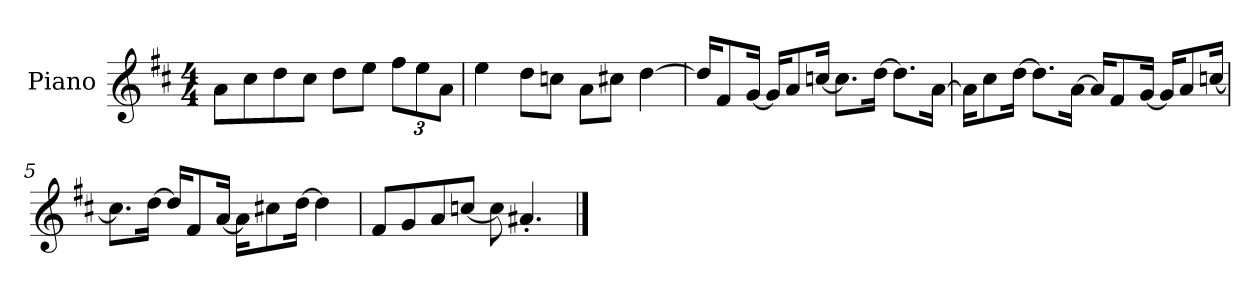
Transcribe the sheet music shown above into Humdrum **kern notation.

**kern
*part1
*staff1
*I"Piano
*I'P-no
*clefG2
*k[f#c#]
*M4/4
*MM90
=1
8a\L
8cc#\
8dd\
8cc#\J
8dd\L
8ee\J
*Xbrackettup
12ff#\L
12ee\
12a\J
=2
4ee\
8dd\L
8ccn\J
8a\L
8cc#X\J
[4dd\
=3
16dd/KL]
8f#/
[16g/Jk
16g/KL]
8a/
[16ccn/Jk
8.cc\L]
[16dd\Jk
8.dd\L]
[16a\Jk
=4
16a\KL]
8cc#\
[16dd\Jk
8.dd\L]
[16a\Jk
16a/KL]
8f#/
[16g/Jk
16g/KL]
8a/
[16ccn/Jk
!!LO:LB:g=z
=5
8.cc\L]
[16dd\Jk
16dd/KL]
8f#/
[16a/Jk
16a\KL]
8cc#X\
[16dd\Jk
4dd\]
=6
8f#/L
8g/
8a/
[8ccn/J
8cc\]
4.a#X'/
==
*-
